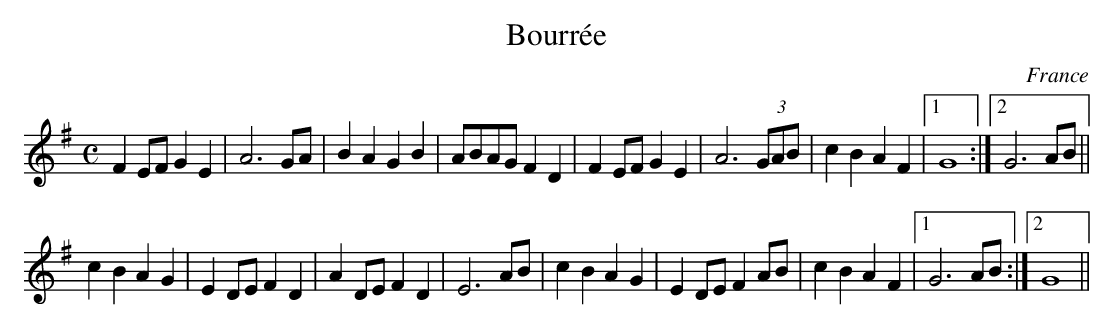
X:1
T:Bourrée
M:C
O:France
K:G major
F2EFG2E2|A6GA|B2A2G2B2|ABAGF2D2|\
F2EFG2E2|A6 (3GAB|c2B2A2F2|1G8:|2G6AB||
c2B2A2G2|E2DEF2D2|A2DEF2D2|E6AB|\
c2B2A2G2|E2DEF2AB|c2B2A2F2|1G6AB:|2G8||
